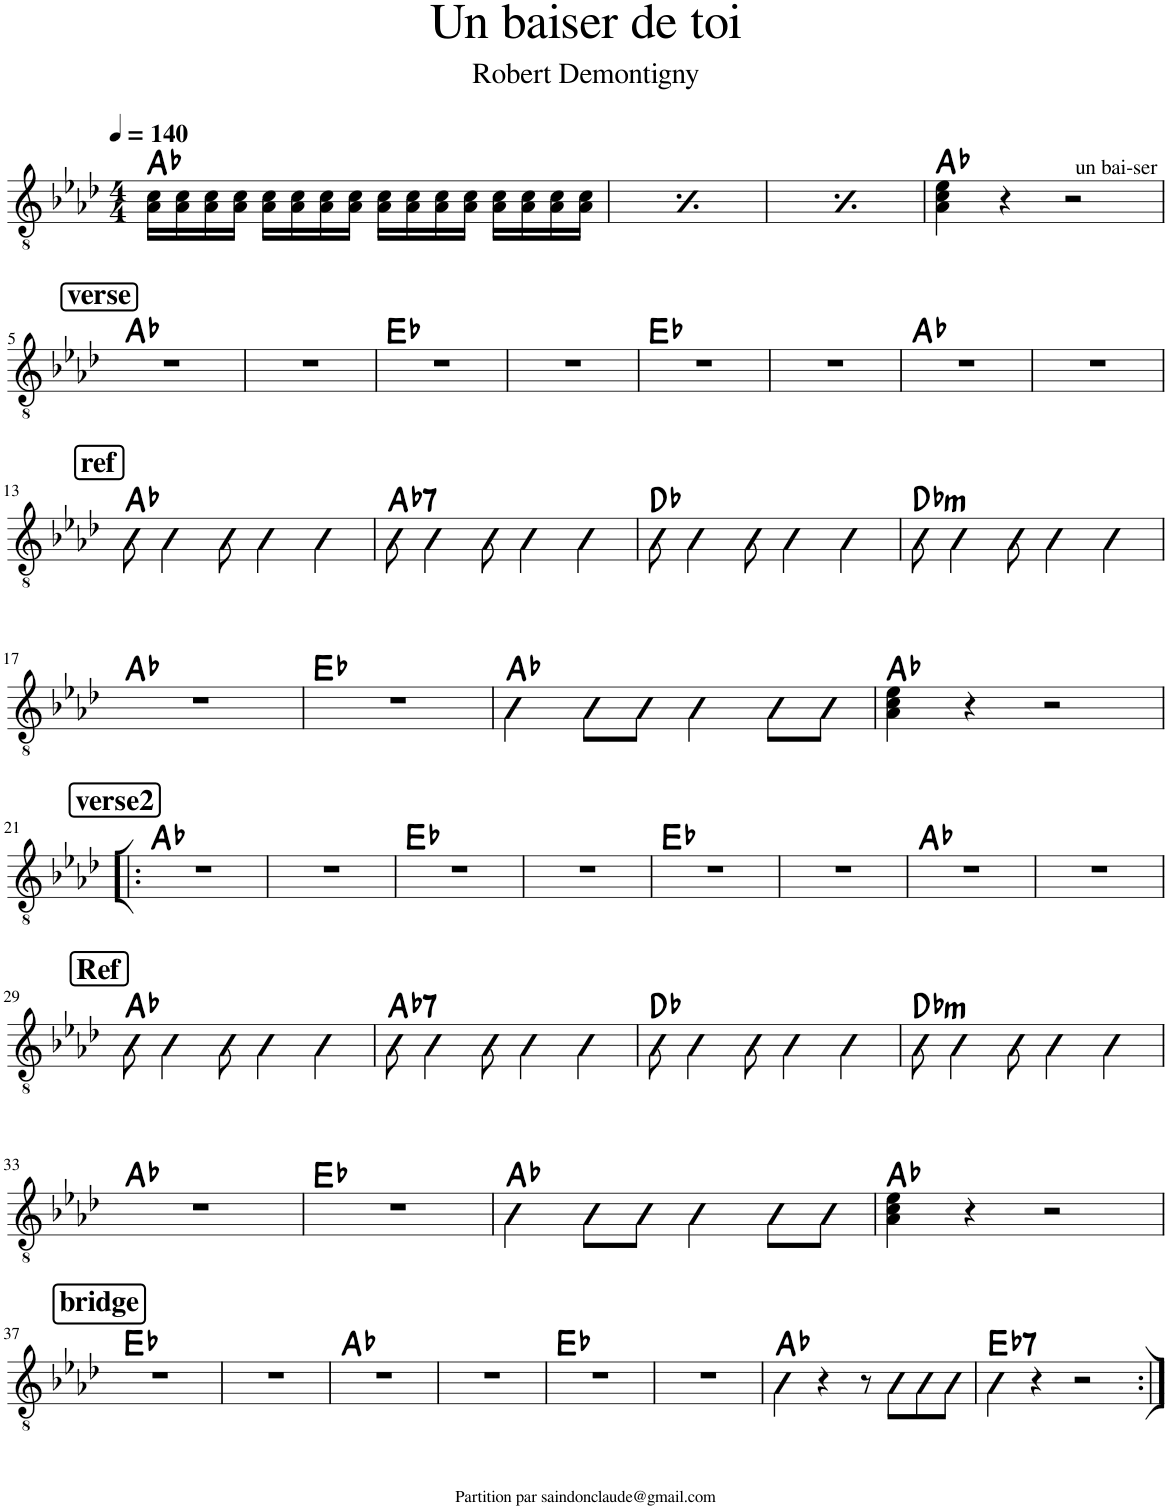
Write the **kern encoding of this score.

**kern	**harte
*part1	*part1
*staff1	*
*I"Classical Guitar	*
*I'Guit.	*
*clefGv2	*
*k[b-e-a-d-]	*
*M4/4	*
*MM140	*
=1	=1
16A-\ 16c\LL	Ab:maj
16A-\ 16c\	.
16A-\ 16c\	.
16A-\ 16c\JJ	.
16A-\ 16c\LL	.
16A-\ 16c\	.
16A-\ 16c\	.
16A-\ 16c\JJ	.
16A-\ 16c\LL	.
16A-\ 16c\	.
16A-\ 16c\	.
16A-\ 16c\JJ	.
16A-\ 16c\LL	.
16A-\ 16c\	.
16A-\ 16c\	.
16A-\ 16c\JJ	.
=2	=2
*MM140	*
16A-\ 16c\LL	Ab:maj
16A-\ 16c\	.
16A-\ 16c\	.
16A-\ 16c\JJ	.
16A-\ 16c\LL	.
16A-\ 16c\	.
16A-\ 16c\	.
16A-\ 16c\JJ	.
16A-\ 16c\LL	.
16A-\ 16c\	.
16A-\ 16c\	.
16A-\ 16c\JJ	.
16A-\ 16c\LL	.
16A-\ 16c\	.
16A-\ 16c\	.
16A-\ 16c\JJ	.
=3	=3
*MM140	*
16A-\ 16c\LL	Ab:maj
16A-\ 16c\	.
16A-\ 16c\	.
16A-\ 16c\JJ	.
16A-\ 16c\LL	.
16A-\ 16c\	.
16A-\ 16c\	.
16A-\ 16c\JJ	.
16A-\ 16c\LL	.
16A-\ 16c\	.
16A-\ 16c\	.
16A-\ 16c\JJ	.
16A-\ 16c\LL	.
16A-\ 16c\	.
16A-\ 16c\	.
16A-\ 16c\JJ	.
=4	=4
4A-\ 4c\ 4e-\	Ab:maj
4r	.
!LO:TX:a:t=un bai-ser	!
2r	.
!!LO:LB:g=z
!!LO:REH:place=s1:a:B:rj:fs=14:t=verse
=5	=5
1r	Ab:maj
=6	=6
1r	.
=7	=7
1r	Eb:maj
=8	=8
1r	.
=9	=9
1r	Eb:maj
=10	=10
1r	.
=11	=11
1r	Ab:maj
=12	=12
1r	.
!!LO:LB:g=z
!!LO:REH:place=s1:a:B:rj:fs=14:t=ref
=13	=13
8A-\	Ab:maj
4A-\	.
8A-\	.
4A-\	.
4A-\	.
=14	=14
!	!LO:H:kt=7
8A-\	Ab:7
4A-\	.
8A-\	.
4A-\	.
4A-\	.
=15	=15
8A-\	Db:maj
4A-\	.
8A-\	.
4A-\	.
4A-\	.
=16	=16
!	!LO:H:kt=m
8A-\	Db:min
4A-\	.
8A-\	.
4A-\	.
4A-\	.
!!LO:LB:g=z
=17	=17
1r	Ab:maj
=18	=18
1r	Eb:maj
=19	=19
4A-\	Ab:maj
8A-\L	.
8A-\J	.
4A-\	.
8A-\L	.
8A-\J	.
=20	=20
4A-\ 4c\ 4e-\	Ab:maj
4r	.
2r	.
!!LO:LB:g=z
!!LO:REH:place=s1:a:B:rj:fs=14:t=verse2
=21!|:	=21!|:
1r	Ab:maj
=22	=22
1r	.
=23	=23
1r	Eb:maj
=24	=24
1r	.
=25	=25
1r	Eb:maj
=26	=26
1r	.
=27	=27
1r	Ab:maj
=28	=28
1r	.
!!LO:LB:g=z
!!LO:REH:place=s1:a:B:rj:fs=14:t=Ref
=29	=29
8A-\	Ab:maj
4A-\	.
8A-\	.
4A-\	.
4A-\	.
=30	=30
!	!LO:H:kt=7
8A-\	Ab:7
4A-\	.
8A-\	.
4A-\	.
4A-\	.
=31	=31
8A-\	Db:maj
4A-\	.
8A-\	.
4A-\	.
4A-\	.
=32	=32
!	!LO:H:kt=m
8A-\	Db:min
4A-\	.
8A-\	.
4A-\	.
4A-\	.
!!LO:LB:g=z
=33	=33
1r	Ab:maj
=34	=34
1r	Eb:maj
=35	=35
4A-\	Ab:maj
8A-\L	.
8A-\J	.
4A-\	.
8A-\L	.
8A-\J	.
=36	=36
4A-\ 4c\ 4e-\	Ab:maj
4r	.
2r	.
!!LO:LB:g=z
!!LO:REH:place=s1:a:B:rj:fs=14:t=bridge
=37	=37
1r	Eb:maj
=38	=38
1r	.
=39	=39
1r	Ab:maj
=40	=40
1r	.
=41	=41
1r	Eb:maj
=42	=42
1r	.
=43	=43
4A-\ 4c\ 4e-\	Ab:maj
4r	.
8r	.
8A-\L	.
8A-\	.
8A-\J	.
=44	=44
!	!LO:H:kt=7
4A-\	Eb:7
4r	.
2r	.
=:|!	=:|!
*-	*-
